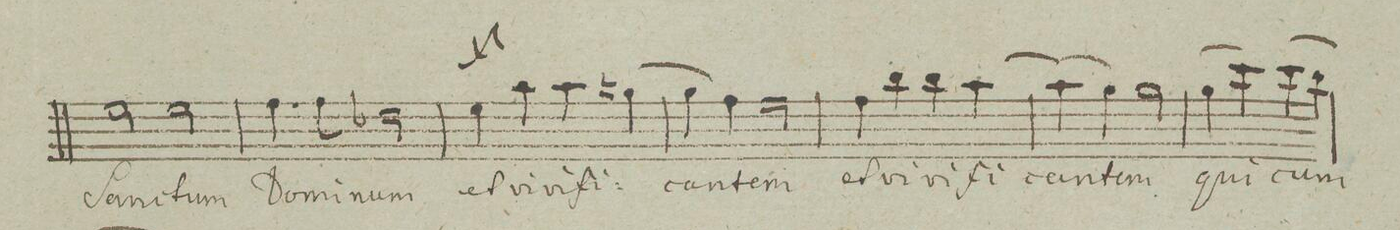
**kern	**text	**dynam
*I"Soprano. Tutti.	*	*
*clefC1	*	*
*k[]	*	*
*met(c|)	*	*
*M2/2	*	*
2cc\	San-	.
2cc\	-ctum	.
=164	=164	=164
4.dd\	Do-	.
8dd\	-mi-	.
2b-X\	-num	.
=165	=165	=165
4cc\	et	f
4ff\	vi-	.
4ff\	-vi-	.
[4een\	-fi-	.
=166	=166	=166
4ee\]	.	.
4dd\	-can-	.
2dd\	-tem	.
=167	=167	=167
4dd\	et	.
4gg\	vi-	.
4gg\	-vi-	.
[4ff\	-fi-	.
=168	=168	=168
(4ff\]	.	.
4ee\)	-can-	.
2ee\	-tem	.
=169	=169	=169
(4ee\	qui	.
4aa\)	.	.
(4aa\	cum	.
4gg\)	.	.
=170	=170	=170
*-	*-	*-
